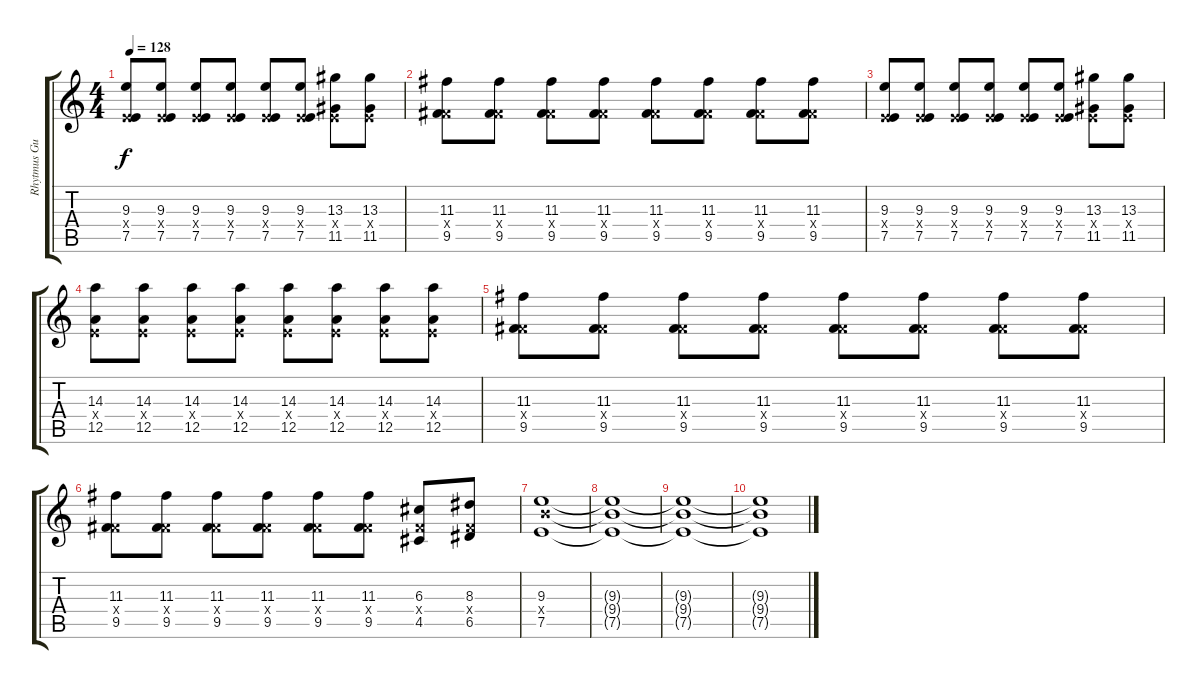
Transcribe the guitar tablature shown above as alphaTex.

\track ("Rhytmus Guitar" "Rhytmus Gu") {instrument overdrivenguitar}
\staff {score tabs}
\tuning (E4 B3 G3 D3 A2 E2) {hide}
\ts (4 4)
\tempo 128
\clef g2
\ks c
(9.3 2.4{x} 7.5).8{dy f} (9.3 2.4{x} 7.5).8 (9.3 2.4{x} 7.5).8 (9.3 2.4{x} 7.5).8 (9.3 2.4{x} 7.5).8 (9.3 2.4{x} 7.5).8 (13.3 2.4{x} 11.5).8 (13.3 2.4{x} 11.5).8 |
(11.3 4.4{x} 9.5).8 (11.3 4.4{x} 9.5).8 (11.3 4.4{x} 9.5).8 (11.3 4.4{x} 9.5).8 (11.3 4.4{x} 9.5).8 (11.3 4.4{x} 9.5).8 (11.3 4.4{x} 9.5).8 (11.3 4.4{x} 9.5).8 |
(9.3 2.4{x} 7.5).8 (9.3 2.4{x} 7.5).8 (9.3 2.4{x} 7.5).8 (9.3 2.4{x} 7.5).8 (9.3 2.4{x} 7.5).8 (9.3 2.4{x} 7.5).8 (13.3 2.4{x} 11.5).8 (13.3 2.4{x} 11.5).8 |
(14.3 2.4{x} 12.5).8 (14.3 2.4{x} 12.5).8 (14.3 2.4{x} 12.5).8 (14.3 2.4{x} 12.5).8 (14.3 2.4{x} 12.5).8 (14.3 2.4{x} 12.5).8 (14.3 2.4{x} 12.5).8 (14.3 2.4{x} 12.5).8 |
(11.3 4.4{x} 9.5).8 (11.3 4.4{x} 9.5).8 (11.3 4.4{x} 9.5).8 (11.3 4.4{x} 9.5).8 (11.3 4.4{x} 9.5).8 (11.3 4.4{x} 9.5).8 (11.3 4.4{x} 9.5).8 (11.3 4.4{x} 9.5).8 |
(11.3 4.4{x} 9.5).8 (11.3 4.4{x} 9.5).8 (11.3 4.4{x} 9.5).8 (11.3 4.4{x} 9.5).8 (11.3 4.4{x} 9.5).8 (11.3 4.4{x} 9.5).8 (6.3 4.4{x} 4.5).8 (8.3 4.4{x} 6.5).8 |
(9.3 9.4{x} 7.5).1{volume 0} |
(9.3{t} 9.4{t} 7.5{t}).1 |
(9.3{t} 9.4{t} 7.5{t}).1 |
(9.3{t} 9.4{t} 7.5{t}).1
